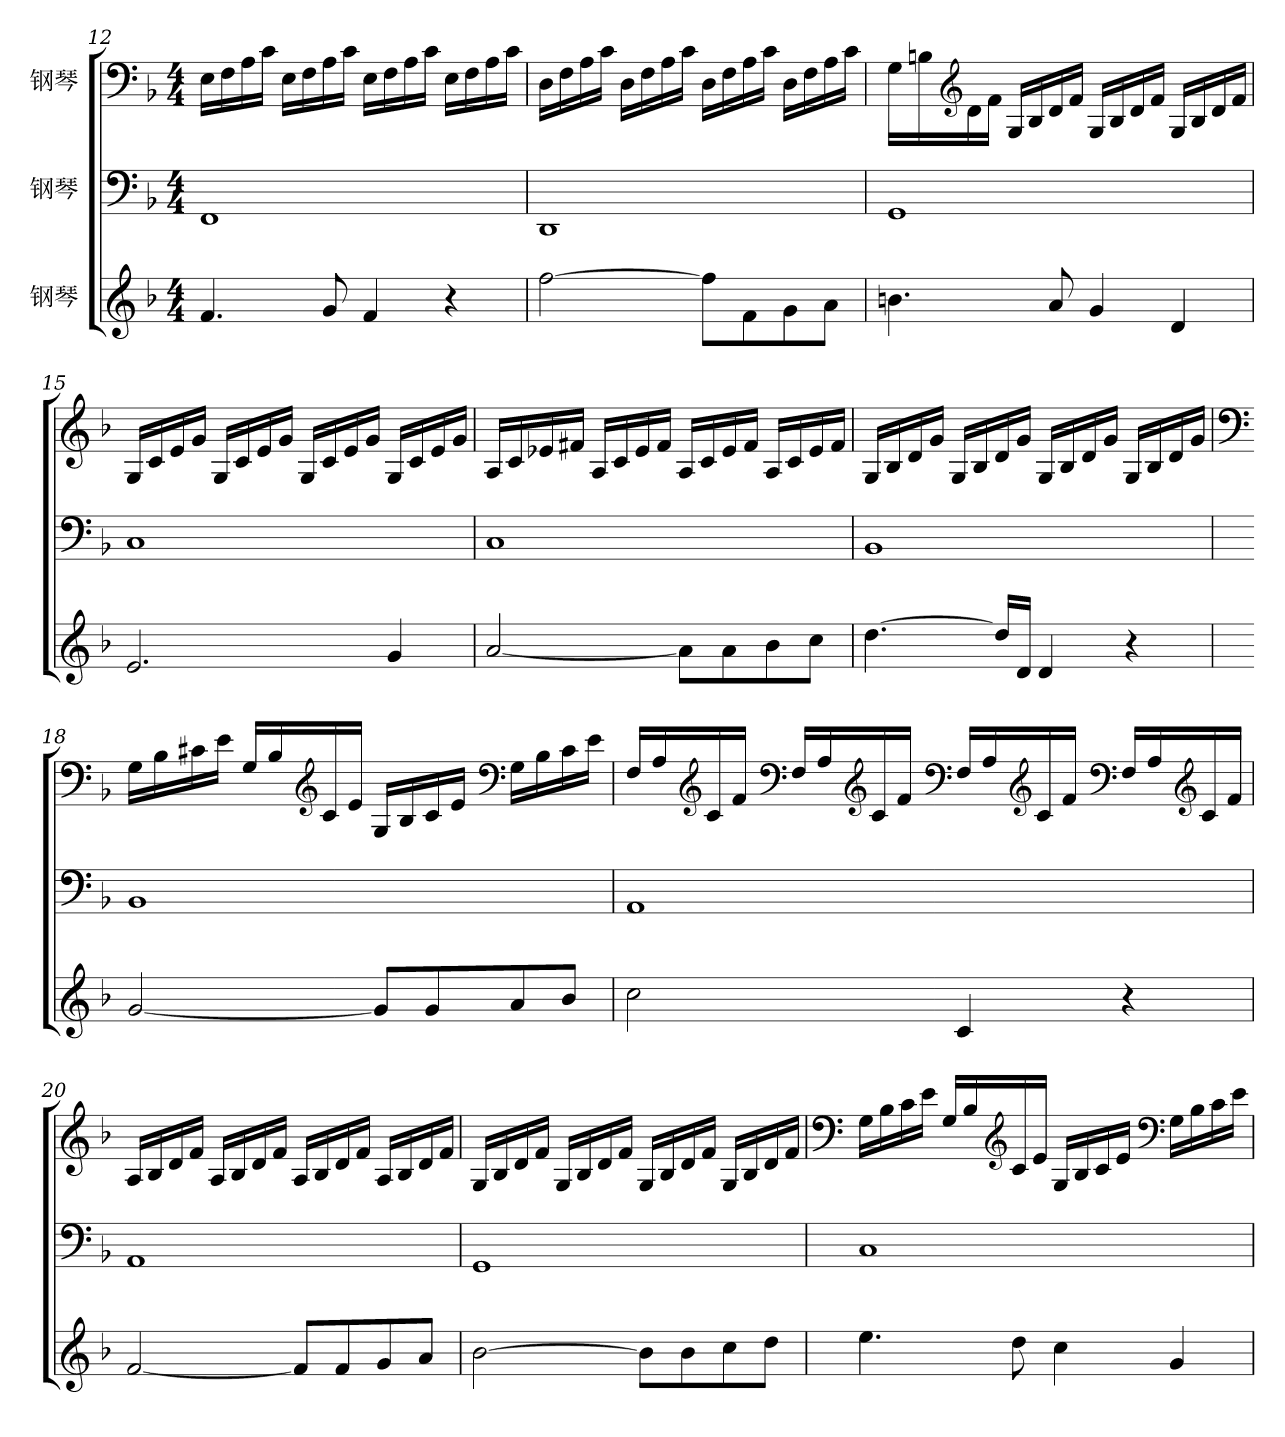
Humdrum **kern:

**kern	**kern	**kern
*part3	*part2	*part1
*staff3	*staff2	*staff1
*I"钢琴	*I"钢琴	*I"钢琴
!!LO:LB:g=z
*clefG2	*clefF4	*clefF4
*k[b-]	*k[b-]	*k[b-]
*M4/4	*M4/4	*M4/4
=12	=12	=12
4.f/	1FF	16E\LL
.	.	16F\
.	.	16A\
.	.	16c\JJ
.	.	16E\LL
.	.	16F\
8g/	.	16A\
.	.	16c\JJ
4f/	.	16E\LL
.	.	16F\
.	.	16A\
.	.	16c\JJ
4r	.	16E\LL
.	.	16F\
.	.	16A\
.	.	16c\JJ
=13	=13	=13
[2ff\	1DD	16D\LL
.	.	16F\
.	.	16A\
.	.	16c\JJ
.	.	16D\LL
.	.	16F\
.	.	16A\
.	.	16c\JJ
8ff\L]	.	16D\LL
.	.	16F\
8f\	.	16A\
.	.	16c\JJ
8g\	.	16D\LL
.	.	16F\
8a\J	.	16A\
.	.	16c\JJ
!!LO:PB:g=z
=14	=14	=14
4.bn\	1GG	16G\LL
.	.	16Bn\
*	*	*clefG2
.	.	16d\
.	.	16f\JJ
.	.	16G/LL
.	.	16B/
8a/	.	16d/
.	.	16f/JJ
4g/	.	16G/LL
.	.	16B/
.	.	16d/
.	.	16f/JJ
4d/	.	16G/LL
.	.	16B/
.	.	16d/
.	.	16f/JJ
=15	=15	=15
2.e/	1C	16G/LL
.	.	16c/
.	.	16e/
.	.	16g/JJ
.	.	16G/LL
.	.	16c/
.	.	16e/
.	.	16g/JJ
.	.	16G/LL
.	.	16c/
.	.	16e/
.	.	16g/JJ
4g/	.	16G/LL
.	.	16c/
.	.	16e/
.	.	16g/JJ
!!LO:LB:g=z
=16	=16	=16
[2a/	1C	16A/LL
.	.	16c/
.	.	16e-X/
.	.	16f#X/JJ
.	.	16A/LL
.	.	16c/
.	.	16e-/
.	.	16f#/JJ
8a\L]	.	16A/LL
.	.	16c/
8a\	.	16e-/
.	.	16f#/JJ
8b-\	.	16A/LL
.	.	16c/
8cc\J	.	16e-/
.	.	16f#/JJ
=17	=17	=17
[4.dd\	1BB-	16G/LL
.	.	16B-/
.	.	16d/
.	.	16g/JJ
.	.	16G/LL
.	.	16B-/
16dd/LL]	.	16d/
16d/JJ	.	16g/JJ
4d/	.	16G/LL
.	.	16B-/
.	.	16d/
.	.	16g/JJ
4r	.	16G/LL
.	.	16B-/
.	.	16d/
.	.	16g/JJ
!!LO:LB:g=z
=18	=18	=18
*	*	*clefF4
[2g/	1BB-	16G\LL
.	.	16B-\
.	.	16c#X\
.	.	16e\JJ
.	.	16G/LL
.	.	16B-/
*	*	*clefG2
.	.	16c#/
.	.	16e/JJ
8g/L]	.	16G/LL
.	.	16B-/
8g/	.	16c#/
.	.	16e/JJ
*	*	*clefF4
8a/	.	16G\LL
.	.	16B-\
8b-/J	.	16c#\
.	.	16e\JJ
!!LO:LB:g=z
=19	=19	=19
2cc\	1AA	16F/LL
.	.	16A/
*	*	*clefG2
.	.	16c/
.	.	16f/JJ
*	*	*clefF4
.	.	16F/LL
.	.	16A/
*	*	*clefG2
.	.	16c/
.	.	16f/JJ
*	*	*clefF4
4c/	.	16F/LL
.	.	16A/
*	*	*clefG2
.	.	16c/
.	.	16f/JJ
*	*	*clefF4
4r	.	16F/LL
.	.	16A/
*	*	*clefG2
.	.	16c/
.	.	16f/JJ
!!LO:PB:g=z
=20	=20	=20
[2f/	1AA	16A/LL
.	.	16B-/
.	.	16d/
.	.	16f/JJ
.	.	16A/LL
.	.	16B-/
.	.	16d/
.	.	16f/JJ
8f/L]	.	16A/LL
.	.	16B-/
8f/	.	16d/
.	.	16f/JJ
8g/	.	16A/LL
.	.	16B-/
8a/J	.	16d/
.	.	16f/JJ
=21	=21	=21
[2b-\	1GG	16G/LL
.	.	16B-/
.	.	16d/
.	.	16f/JJ
.	.	16G/LL
.	.	16B-/
.	.	16d/
.	.	16f/JJ
8b-\L]	.	16G/LL
.	.	16B-/
8b-\	.	16d/
.	.	16f/JJ
8cc\	.	16G/LL
.	.	16B-/
8dd\J	.	16d/
.	.	16f/JJ
!!LO:LB:g=z
=22	=22	=22
*	*	*clefF4
4.ee\	1C	16G\LL
.	.	16B-\
.	.	16c\
.	.	16e\JJ
.	.	16G/LL
.	.	16B-/
*	*	*clefG2
8dd\	.	16c/
.	.	16e/JJ
4cc\	.	16G/LL
.	.	16B-/
.	.	16c/
.	.	16e/JJ
*	*	*clefF4
4g/	.	16G\LL
.	.	16B-\
.	.	16c\
.	.	16e\JJ
=	=	=
*-	*-	*-
